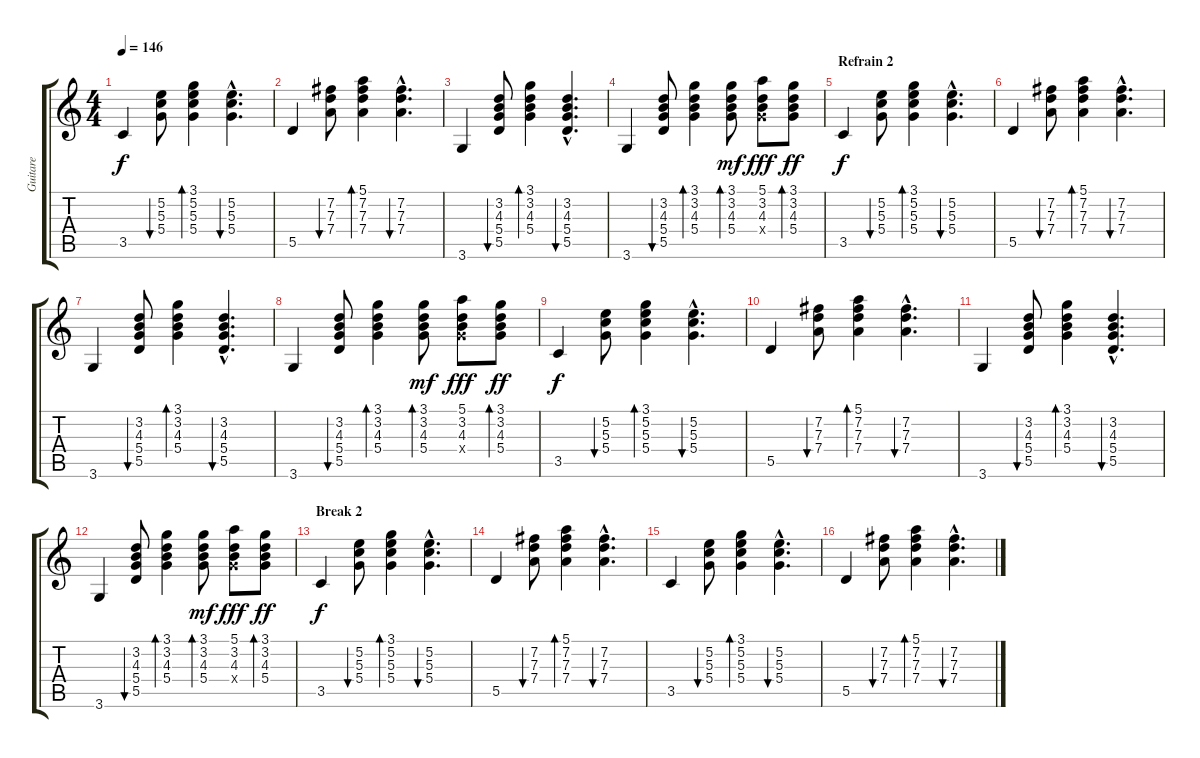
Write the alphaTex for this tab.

\track ("Guitare" "Guitare") {instrument acousticguitarnylon}
\staff {score tabs}
\tuning (E4 B3 G3 D3 A2 E2) {hide}
\ts (4 4)
\tempo 146
\clef g2
\ks c
3.5.4{dy f} (5.2 5.3 5.4).8{bu 60} (3.1 5.2 5.3 5.4).4{bd 60} (5.2{hac} 5.3{hac} 5.4{hac}).4{d bu 60} |
5.5.4 (7.2 7.3 7.4).8{bu 60} (5.1 7.2 7.3 7.4).4{bd 60} (7.2{hac} 7.3{hac} 7.4{hac}).4{d bu 60} |
3.6.4 (3.2 4.3 5.4 5.5).8{bu 60} (3.1 3.2 4.3 5.4).4{bd 60} (3.2{hac} 4.3{hac} 5.4{hac} 5.5{hac}).4{d bu 60} |
3.6.4 (3.2 4.3 5.4 5.5).8{bu 60} (3.1 3.2 4.3 5.4).4{bd 60} (3.1 3.2 4.3 5.4).8{bd 60 dy mf} (5.1 3.2 4.3 5.4{x}).8{dy fff} (3.1 3.2 4.3 5.4).8{bd 60 dy ff} |
\section ("" "Refrain 2")
3.5.4{dy f} (5.2 5.3 5.4).8{bu 60} (3.1 5.2 5.3 5.4).4{bd 60} (5.2{hac} 5.3{hac} 5.4{hac}).4{d bu 60} |
5.5.4 (7.2 7.3 7.4).8{bu 60} (5.1 7.2 7.3 7.4).4{bd 60} (7.2{hac} 7.3{hac} 7.4{hac}).4{d bu 60} |
3.6.4 (3.2 4.3 5.4 5.5).8{bu 60} (3.1 3.2 4.3 5.4).4{bd 60} (3.2{hac} 4.3{hac} 5.4{hac} 5.5{hac}).4{d bu 60} |
3.6.4 (3.2 4.3 5.4 5.5).8{bu 60} (3.1 3.2 4.3 5.4).4{bd 60} (3.1 3.2 4.3 5.4).8{bd 60 dy mf} (5.1 3.2 4.3 5.4{x}).8{dy fff} (3.1 3.2 4.3 5.4).8{bd 60 dy ff} |
3.5.4{dy f} (5.2 5.3 5.4).8{bu 60} (3.1 5.2 5.3 5.4).4{bd 60} (5.2{hac} 5.3{hac} 5.4{hac}).4{d bu 60} |
5.5.4 (7.2 7.3 7.4).8{bu 60} (5.1 7.2 7.3 7.4).4{bd 60} (7.2{hac} 7.3{hac} 7.4{hac}).4{d bu 60} |
3.6.4 (3.2 4.3 5.4 5.5).8{bu 60} (3.1 3.2 4.3 5.4).4{bd 60} (3.2{hac} 4.3{hac} 5.4{hac} 5.5{hac}).4{d bu 60} |
3.6.4 (3.2 4.3 5.4 5.5).8{bu 60} (3.1 3.2 4.3 5.4).4{bd 60} (3.1 3.2 4.3 5.4).8{bd 60 dy mf} (5.1 3.2 4.3 5.4{x}).8{dy fff} (3.1 3.2 4.3 5.4).8{bd 60 dy ff} |
\section ("" "Break 2")
3.5.4{dy f} (5.2 5.3 5.4).8{bu 60} (3.1 5.2 5.3 5.4).4{bd 60} (5.2{hac} 5.3{hac} 5.4{hac}).4{d bu 60} |
5.5.4 (7.2 7.3 7.4).8{bu 60} (5.1 7.2 7.3 7.4).4{bd 60} (7.2{hac} 7.3{hac} 7.4{hac}).4{d bu 60} |
3.5.4 (5.2 5.3 5.4).8{bu 60} (3.1 5.2 5.3 5.4).4{bd 60} (5.2{hac} 5.3{hac} 5.4{hac}).4{d bu 60} |
5.5.4 (7.2 7.3 7.4).8{bu 60} (5.1 7.2 7.3 7.4).4{bd 60} (7.2{hac} 7.3{hac} 7.4{hac}).4{d bu 60}
